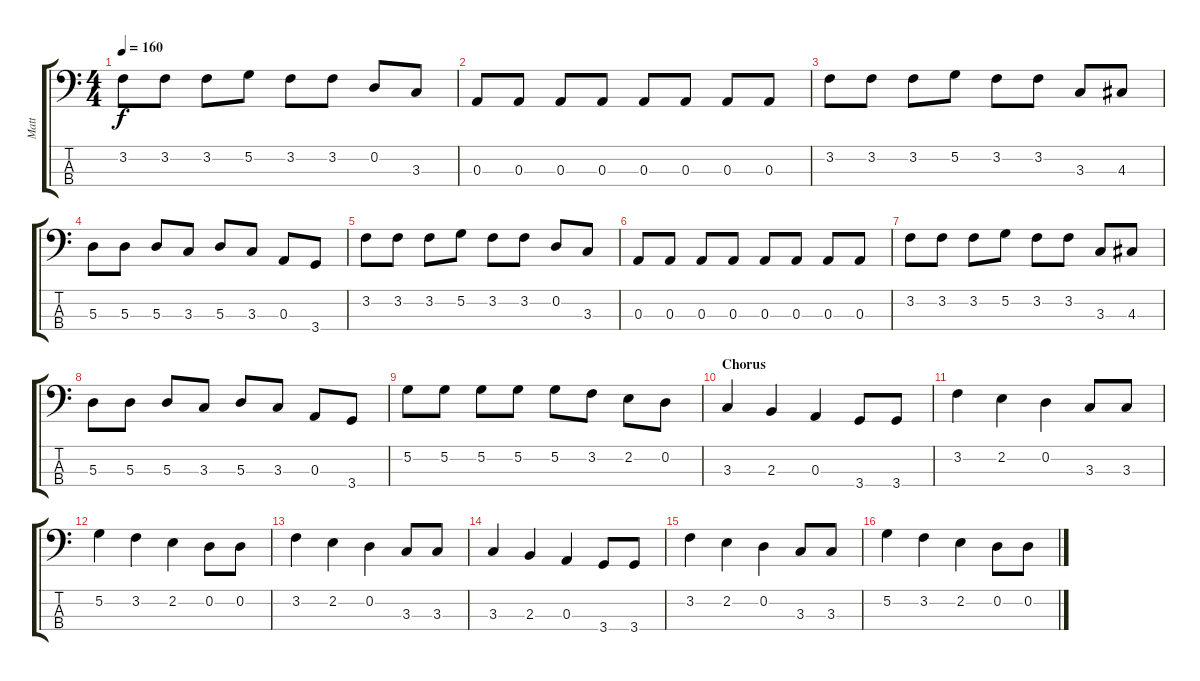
\track ("Matt" "Matt") {instrument electricbasspick}
\staff {score tabs}
\tuning (G2 D2 A1 E1) {hide}
\ts (4 4)
\tempo 160
\clef f4
\ks c
3.2.8{dy f} 3.2.8 3.2.8 5.2.8 3.2.8 3.2.8 0.2.8 3.3.8 |
0.3.8 0.3.8 0.3.8 0.3.8 0.3.8 0.3.8 0.3.8 0.3.8 |
3.2.8 3.2.8 3.2.8 5.2.8 3.2.8 3.2.8 3.3.8 4.3.8 |
5.3.8 5.3.8 5.3.8 3.3.8 5.3.8 3.3.8 0.3.8 3.4.8 |
3.2.8 3.2.8 3.2.8 5.2.8 3.2.8 3.2.8 0.2.8 3.3.8 |
0.3.8 0.3.8 0.3.8 0.3.8 0.3.8 0.3.8 0.3.8 0.3.8 |
3.2.8 3.2.8 3.2.8 5.2.8 3.2.8 3.2.8 3.3.8 4.3.8 |
5.3.8 5.3.8 5.3.8 3.3.8 5.3.8 3.3.8 0.3.8 3.4.8 |
5.2.8 5.2.8 5.2.8 5.2.8 5.2.8 3.2.8 2.2.8 0.2.8 |
\section ("" "Chorus")
3.3.4 2.3.4 0.3.4 3.4.8 3.4.8 |
3.2.4 2.2.4 0.2.4 3.3.8 3.3.8 |
5.2.4 3.2.4 2.2.4 0.2.8 0.2.8 |
3.2.4 2.2.4 0.2.4 3.3.8 3.3.8 |
3.3.4 2.3.4 0.3.4 3.4.8 3.4.8 |
3.2.4 2.2.4 0.2.4 3.3.8 3.3.8 |
5.2.4 3.2.4 2.2.4 0.2.8 0.2.8
